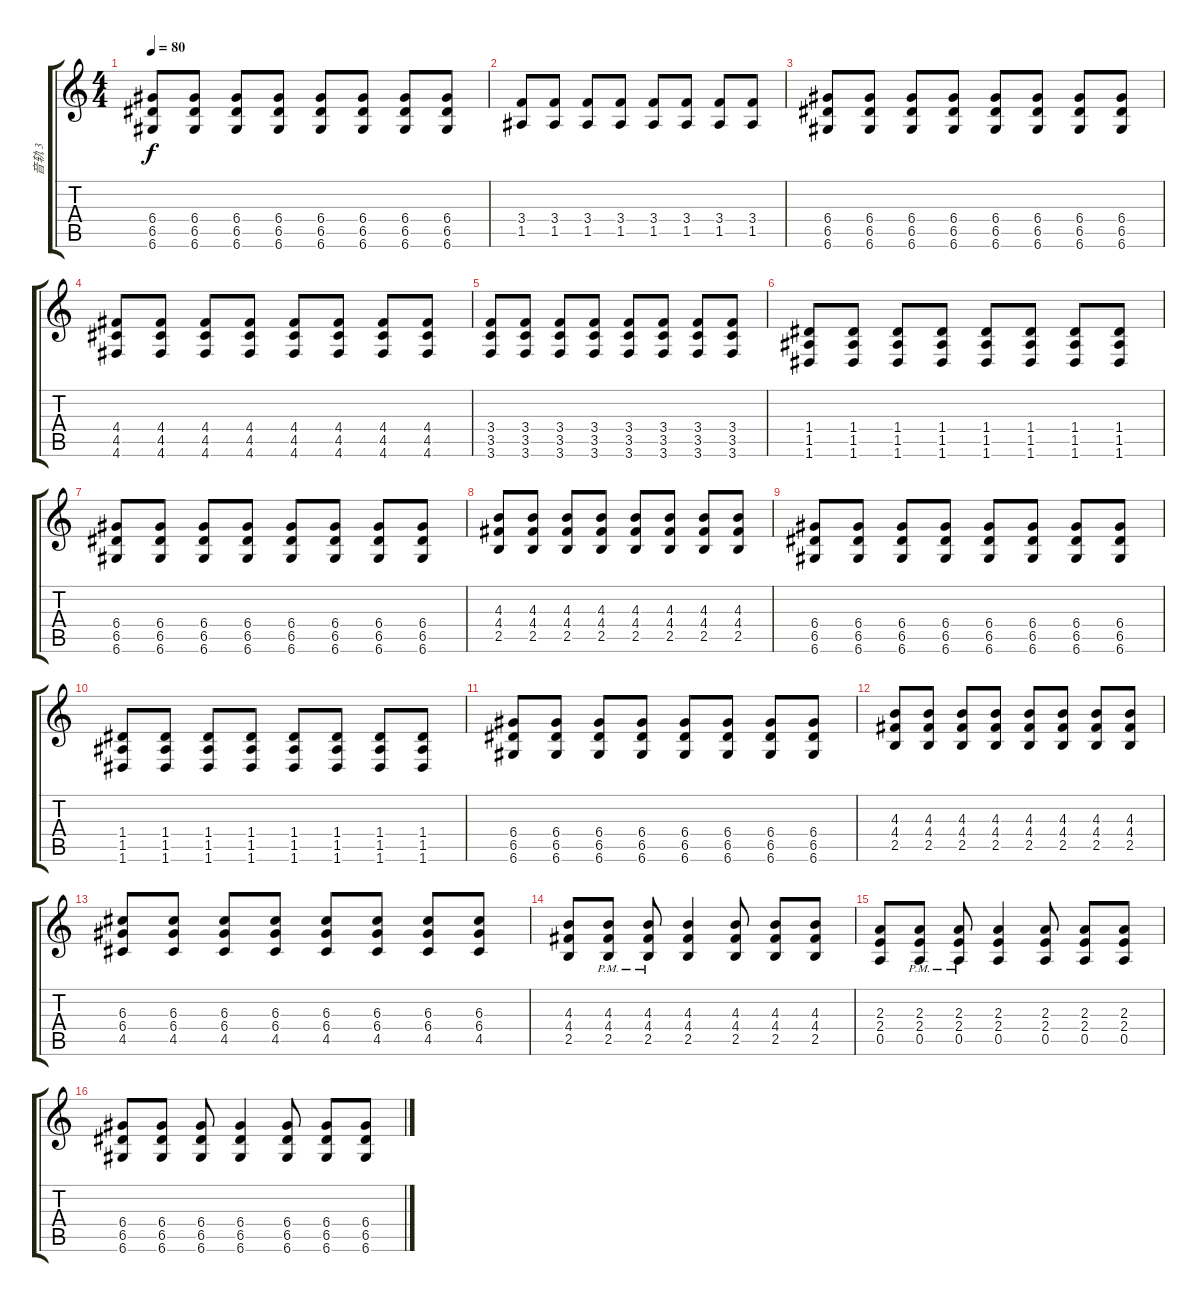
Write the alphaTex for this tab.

\track ("音轨 3" "音轨 3") {instrument distortionguitar}
\staff {score tabs}
\tuning (E4 B3 G3 D3 A2 D2) {hide}
\ts (4 4)
\tempo 80
\clef g2
\ks c
(6.4 6.5 6.6).8{dy f} (6.4 6.5 6.6).8 (6.4 6.5 6.6).8 (6.4 6.5 6.6).8 (6.4 6.5 6.6).8 (6.4 6.5 6.6).8 (6.4 6.5 6.6).8 (6.4 6.5 6.6).8 |
(3.4 1.5).8 (3.4 1.5).8 (3.4 1.5).8 (3.4 1.5).8 (3.4 1.5).8 (3.4 1.5).8 (3.4 1.5).8 (3.4 1.5).8 |
(6.4 6.5 6.6).8 (6.4 6.5 6.6).8 (6.4 6.5 6.6).8 (6.4 6.5 6.6).8 (6.4 6.5 6.6).8 (6.4 6.5 6.6).8 (6.4 6.5 6.6).8 (6.4 6.5 6.6).8 |
(4.4 4.5 4.6).8 (4.4 4.5 4.6).8 (4.4 4.5 4.6).8 (4.4 4.5 4.6).8 (4.4 4.5 4.6).8 (4.4 4.5 4.6).8 (4.4 4.5 4.6).8 (4.4 4.5 4.6).8 |
(3.4 3.5 3.6).8 (3.4 3.5 3.6).8 (3.4 3.5 3.6).8 (3.4 3.5 3.6).8 (3.4 3.5 3.6).8 (3.4 3.5 3.6).8 (3.4 3.5 3.6).8 (3.4 3.5 3.6).8 |
(1.4 1.5 1.6).8 (1.4 1.5 1.6).8 (1.4 1.5 1.6).8 (1.4 1.5 1.6).8 (1.4 1.5 1.6).8 (1.4 1.5 1.6).8 (1.4 1.5 1.6).8 (1.4 1.5 1.6).8 |
(6.4 6.5 6.6).8 (6.4 6.5 6.6).8 (6.4 6.5 6.6).8 (6.4 6.5 6.6).8 (6.4 6.5 6.6).8 (6.4 6.5 6.6).8 (6.4 6.5 6.6).8 (6.4 6.5 6.6).8 |
(4.3 4.4 2.5).8 (4.3 4.4 2.5).8 (4.3 4.4 2.5).8 (4.3 4.4 2.5).8 (4.3 4.4 2.5).8 (4.3 4.4 2.5).8 (4.3 4.4 2.5).8 (4.3 4.4 2.5).8 |
(6.4 6.5 6.6).8 (6.4 6.5 6.6).8 (6.4 6.5 6.6).8 (6.4 6.5 6.6).8 (6.4 6.5 6.6).8 (6.4 6.5 6.6).8 (6.4 6.5 6.6).8 (6.4 6.5 6.6).8 |
(1.4 1.5 1.6).8 (1.4 1.5 1.6).8 (1.4 1.5 1.6).8 (1.4 1.5 1.6).8 (1.4 1.5 1.6).8 (1.4 1.5 1.6).8 (1.4 1.5 1.6).8 (1.4 1.5 1.6).8 |
(6.4 6.5 6.6).8 (6.4 6.5 6.6).8 (6.4 6.5 6.6).8 (6.4 6.5 6.6).8 (6.4 6.5 6.6).8 (6.4 6.5 6.6).8 (6.4 6.5 6.6).8 (6.4 6.5 6.6).8 |
(4.3 4.4 2.5).8 (4.3 4.4 2.5).8 (4.3 4.4 2.5).8 (4.3 4.4 2.5).8 (4.3 4.4 2.5).8 (4.3 4.4 2.5).8 (4.3 4.4 2.5).8 (4.3 4.4 2.5).8 |
(6.3 6.4 4.5).8 (6.3 6.4 4.5).8 (6.3 6.4 4.5).8 (6.3 6.4 4.5).8 (6.3 6.4 4.5).8 (6.3 6.4 4.5).8 (6.3 6.4 4.5).8 (6.3 6.4 4.5).8 |
(4.3 4.4 2.5).8 (4.3{pm} 4.4{pm} 2.5{pm}).8 (4.3{pm} 4.4{pm} 2.5{pm}).8 (4.3 4.4 2.5).4 (4.3 4.4 2.5).8 (4.3 4.4 2.5).8 (4.3 4.4 2.5).8 |
(2.3 2.4 0.5).8 (2.3{pm} 2.4{pm} 0.5{pm}).8 (2.3{pm} 2.4{pm} 0.5{pm}).8 (2.3 2.4 0.5).4 (2.3 2.4 0.5).8 (2.3 2.4 0.5).8 (2.3 2.4 0.5).8 |
(6.4 6.5 6.6).8 (6.4 6.5 6.6).8 (6.4 6.5 6.6).8 (6.4 6.5 6.6).4 (6.4 6.5 6.6).8 (6.4 6.5 6.6).8 (6.4 6.5 6.6).8
